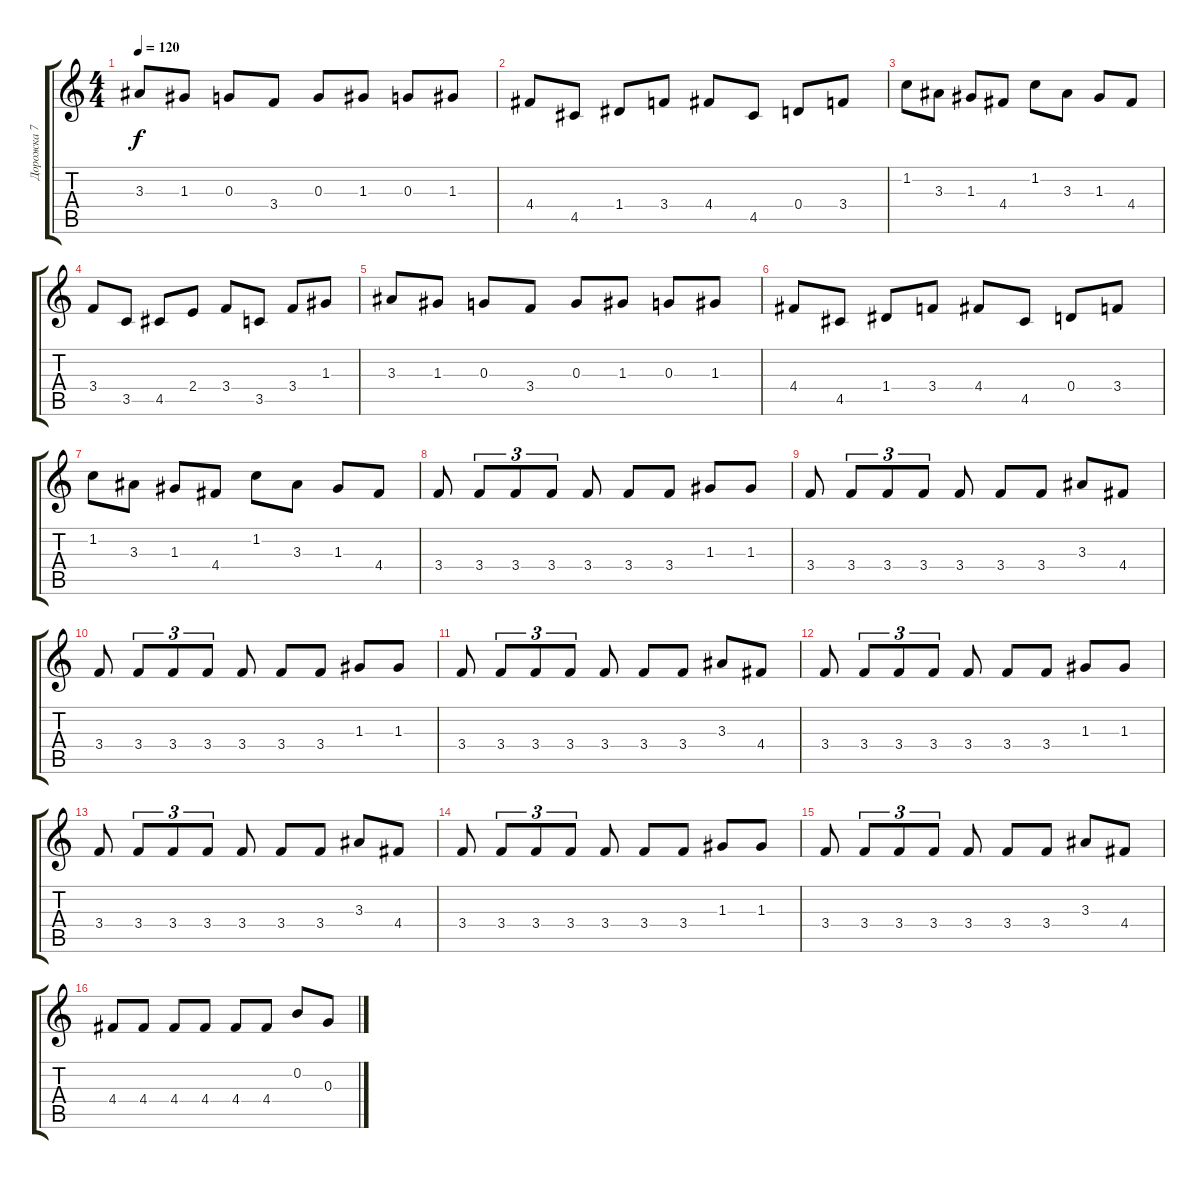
\track ("Дорожка 7" "Дорожка 7") {instrument fretlessbass}
\staff {score tabs}
\tuning (E4 B3 G3 D3 A2 E2) {hide}
\ts (4 4)
\tempo 120
\clef g2
\ks c
3.3.8{dy f} 1.3.8 0.3.8 3.4.8 0.3.8 1.3.8 0.3.8 1.3.8 |
4.4.8 4.5.8 1.4.8 3.4.8 4.4.8 4.5.8 0.4.8 3.4.8 |
1.2.8 3.3.8 1.3.8 4.4.8 1.2.8 3.3.8 1.3.8 4.4.8 |
3.4.8 3.5.8 4.5.8 2.4.8 3.4.8 3.5.8 3.4.8 1.3.8 |
3.3.8 1.3.8 0.3.8 3.4.8 0.3.8 1.3.8 0.3.8 1.3.8 |
4.4.8 4.5.8 1.4.8 3.4.8 4.4.8 4.5.8 0.4.8 3.4.8 |
1.2.8 3.3.8 1.3.8 4.4.8 1.2.8 3.3.8 1.3.8 4.4.8 |
3.4.8 3.4.8{tu (3 2)} 3.4.8{tu (3 2)} 3.4.8{tu (3 2)} 3.4.8 3.4.8 3.4.8 1.3.8 1.3.8 |
3.4.8 3.4.8{tu (3 2)} 3.4.8{tu (3 2)} 3.4.8{tu (3 2)} 3.4.8 3.4.8 3.4.8 3.3.8 4.4.8 |
3.4.8 3.4.8{tu (3 2)} 3.4.8{tu (3 2)} 3.4.8{tu (3 2)} 3.4.8 3.4.8 3.4.8 1.3.8 1.3.8 |
3.4.8 3.4.8{tu (3 2)} 3.4.8{tu (3 2)} 3.4.8{tu (3 2)} 3.4.8 3.4.8 3.4.8 3.3.8 4.4.8 |
3.4.8 3.4.8{tu (3 2)} 3.4.8{tu (3 2)} 3.4.8{tu (3 2)} 3.4.8 3.4.8 3.4.8 1.3.8 1.3.8 |
3.4.8 3.4.8{tu (3 2)} 3.4.8{tu (3 2)} 3.4.8{tu (3 2)} 3.4.8 3.4.8 3.4.8 3.3.8 4.4.8 |
3.4.8 3.4.8{tu (3 2)} 3.4.8{tu (3 2)} 3.4.8{tu (3 2)} 3.4.8 3.4.8 3.4.8 1.3.8 1.3.8 |
3.4.8 3.4.8{tu (3 2)} 3.4.8{tu (3 2)} 3.4.8{tu (3 2)} 3.4.8 3.4.8 3.4.8 3.3.8 4.4.8 |
4.4.8 4.4.8 4.4.8 4.4.8 4.4.8 4.4.8 0.2.8 0.3.8
